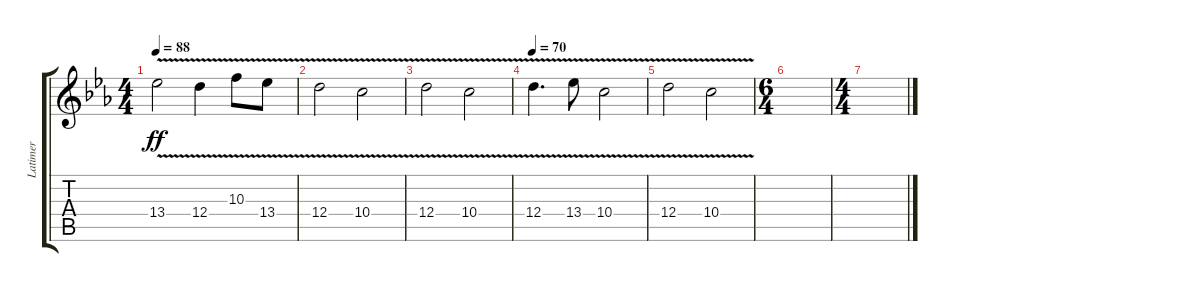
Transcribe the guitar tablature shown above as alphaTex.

\track ("Latimer" "Latimer") {instrument electricguitarjazz}
\staff {score tabs}
\tuning (E4 B3 G3 D3 A2 E2) {hide}
\ts (4 4)
\tempo 88
\clef g2
\ks cminor
13.4{v}.2{dy ff} 12.4{v}.4 10.3{v}.8 13.4{v}.8 |
12.4{v}.2 10.4{v}.2 |
12.4{v}.2 10.4{v}.2 |
\tempo 70
12.4{v}.4{d} 13.4{v}.8 10.4{v}.2 |
12.4{v}.2 10.4{v}.2 |
\ts (6 4)
|
\ts (4 4)
